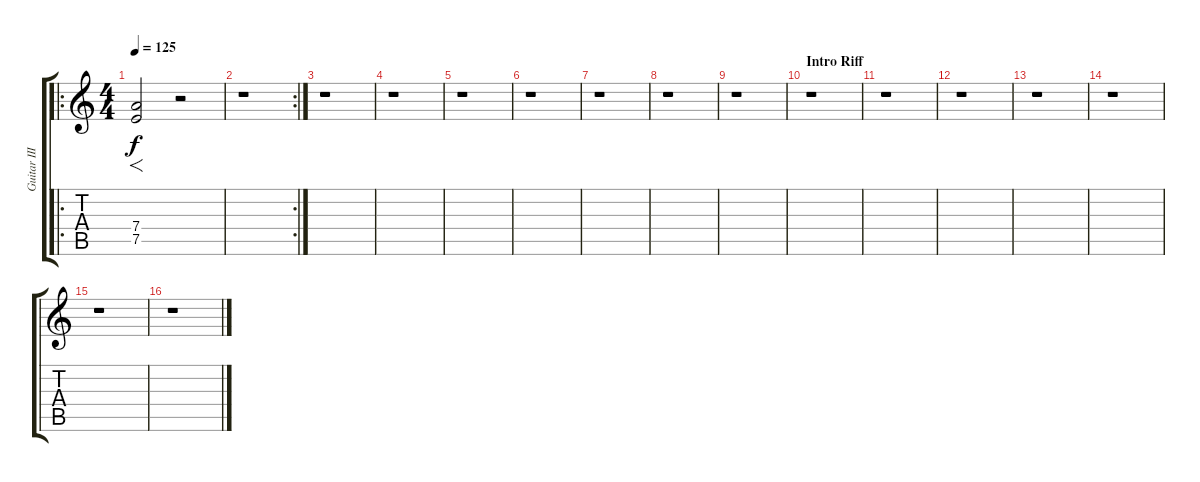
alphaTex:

\track ("Guitar III" "Guitar III") {instrument overdrivenguitar}
\staff {score tabs}
\tuning (E4 B3 G3 D3 A2 E2) {hide}
\ro
\ts (4 4)
\tempo 125
\clef g2
\ks c
(7.4 7.5).2{f dy f} r.2 |
\rc 2
r.1{volume 0} |
r.1{volume 14} |
r.1 |
r.1 |
r.1 |
r.1 |
r.1 |
r.1 |
\section ("" "Intro Riff")
r.1 |
r.1 |
r.1 |
r.1 |
r.1 |
r.1 |
r.1
